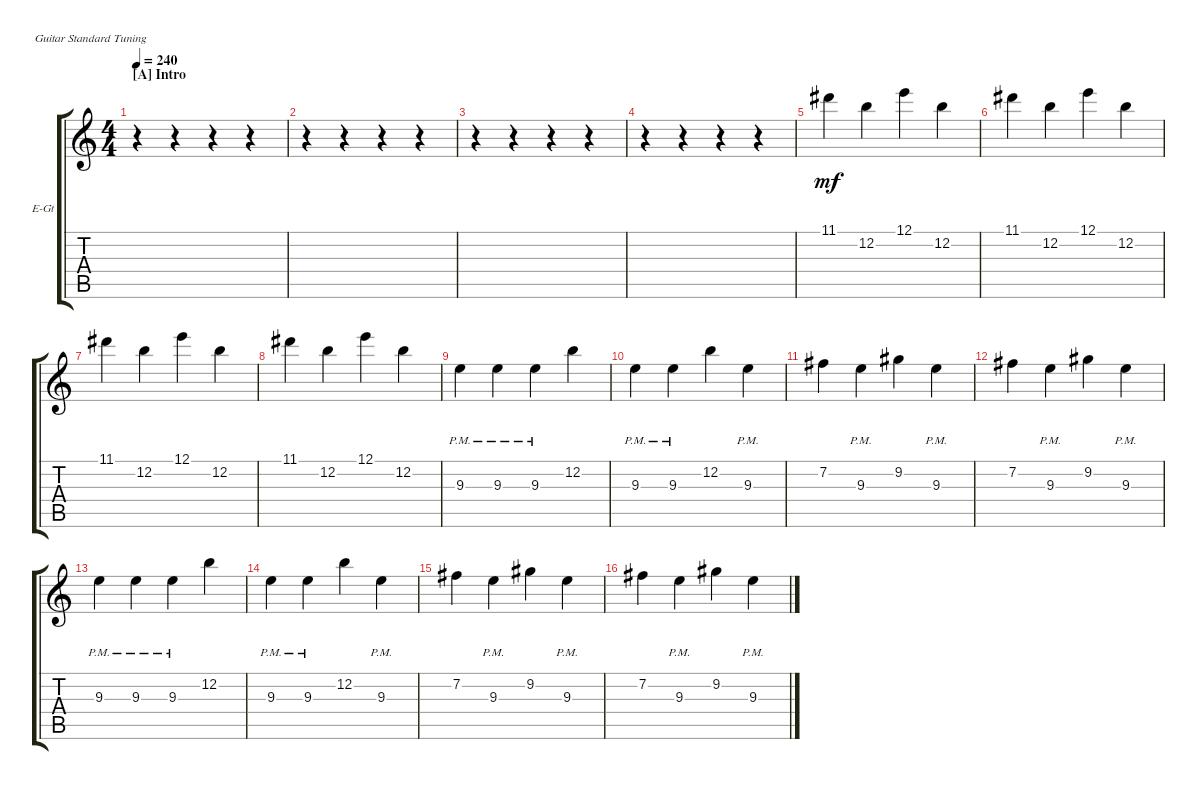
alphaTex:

\defaultSystemsLayout 4
\bracketExtendMode groupsimilarinstruments
\firstSystemTrackNameOrientation horizontal
\otherSystemsTrackNameOrientation horizontal
\track ("Lead Guitar" "E-Gt") {instrument overdrivenguitar}
\staff {score tabs}
\tuning (E4 B3 G3 D3 A2 E2)
\ts (4 4)
\section ("A" "Intro")
\tempo 240
\clef g2
\ks c
r.4{dy mf instrument overdrivenguitar} r.4 r.4 r.4 |
r.4 r.4 r.4 r.4 |
r.4 r.4 r.4 r.4 |
r.4 r.4 r.4 r.4 |
11.1.4{lyrics (0 "") lyrics (1 "") lyrics (2 "") lyrics (3 "") lyrics (4 "")} 12.2.4{lyrics (0 "") lyrics (1 "") lyrics (2 "") lyrics (3 "") lyrics (4 "")} 12.1.4{lyrics (0 "") lyrics (1 "") lyrics (2 "") lyrics (3 "") lyrics (4 "")} 12.2.4{lyrics (0 "") lyrics (1 "") lyrics (2 "") lyrics (3 "") lyrics (4 "")} |
11.1.4{lyrics (0 "") lyrics (1 "") lyrics (2 "") lyrics (3 "") lyrics (4 "")} 12.2.4 12.1.4 12.2.4 |
11.1.4{lyrics (0 "") lyrics (1 "") lyrics (2 "") lyrics (3 "") lyrics (4 "")} 12.2.4 12.1.4 12.2.4 |
11.1.4{lyrics (0 "") lyrics (1 "") lyrics (2 "") lyrics (3 "") lyrics (4 "")} 12.2.4 12.1.4 12.2.4 |
9.3{pm}.4{lyrics (0 "") lyrics (1 "") lyrics (2 "") lyrics (3 "") lyrics (4 "")} 9.3{pm}.4 9.3{pm}.4 12.2.4 |
9.3{pm}.4{lyrics (0 "") lyrics (1 "") lyrics (2 "") lyrics (3 "") lyrics (4 "")} 9.3{pm}.4 12.2.4 9.3{pm}.4 |
7.2.4{lyrics (0 "") lyrics (1 "") lyrics (2 "") lyrics (3 "") lyrics (4 "")} 9.3{pm}.4 9.2.4 9.3{pm}.4 |
7.2.4{lyrics (0 "") lyrics (1 "") lyrics (2 "") lyrics (3 "") lyrics (4 "")} 9.3{pm}.4 9.2.4 9.3{pm}.4 |
9.3{pm}.4{lyrics (0 "") lyrics (1 "") lyrics (2 "") lyrics (3 "") lyrics (4 "")} 9.3{pm}.4 9.3{pm}.4 12.2.4 |
9.3{pm}.4{lyrics (0 "") lyrics (1 "") lyrics (2 "") lyrics (3 "") lyrics (4 "")} 9.3{pm}.4 12.2.4 9.3{pm}.4 |
7.2.4{lyrics (0 "") lyrics (1 "") lyrics (2 "") lyrics (3 "") lyrics (4 "")} 9.3{pm}.4 9.2.4 9.3{pm}.4 |
7.2.4{lyrics (0 "") lyrics (1 "") lyrics (2 "") lyrics (3 "") lyrics (4 "")} 9.3{pm}.4 9.2.4 9.3{pm}.4
